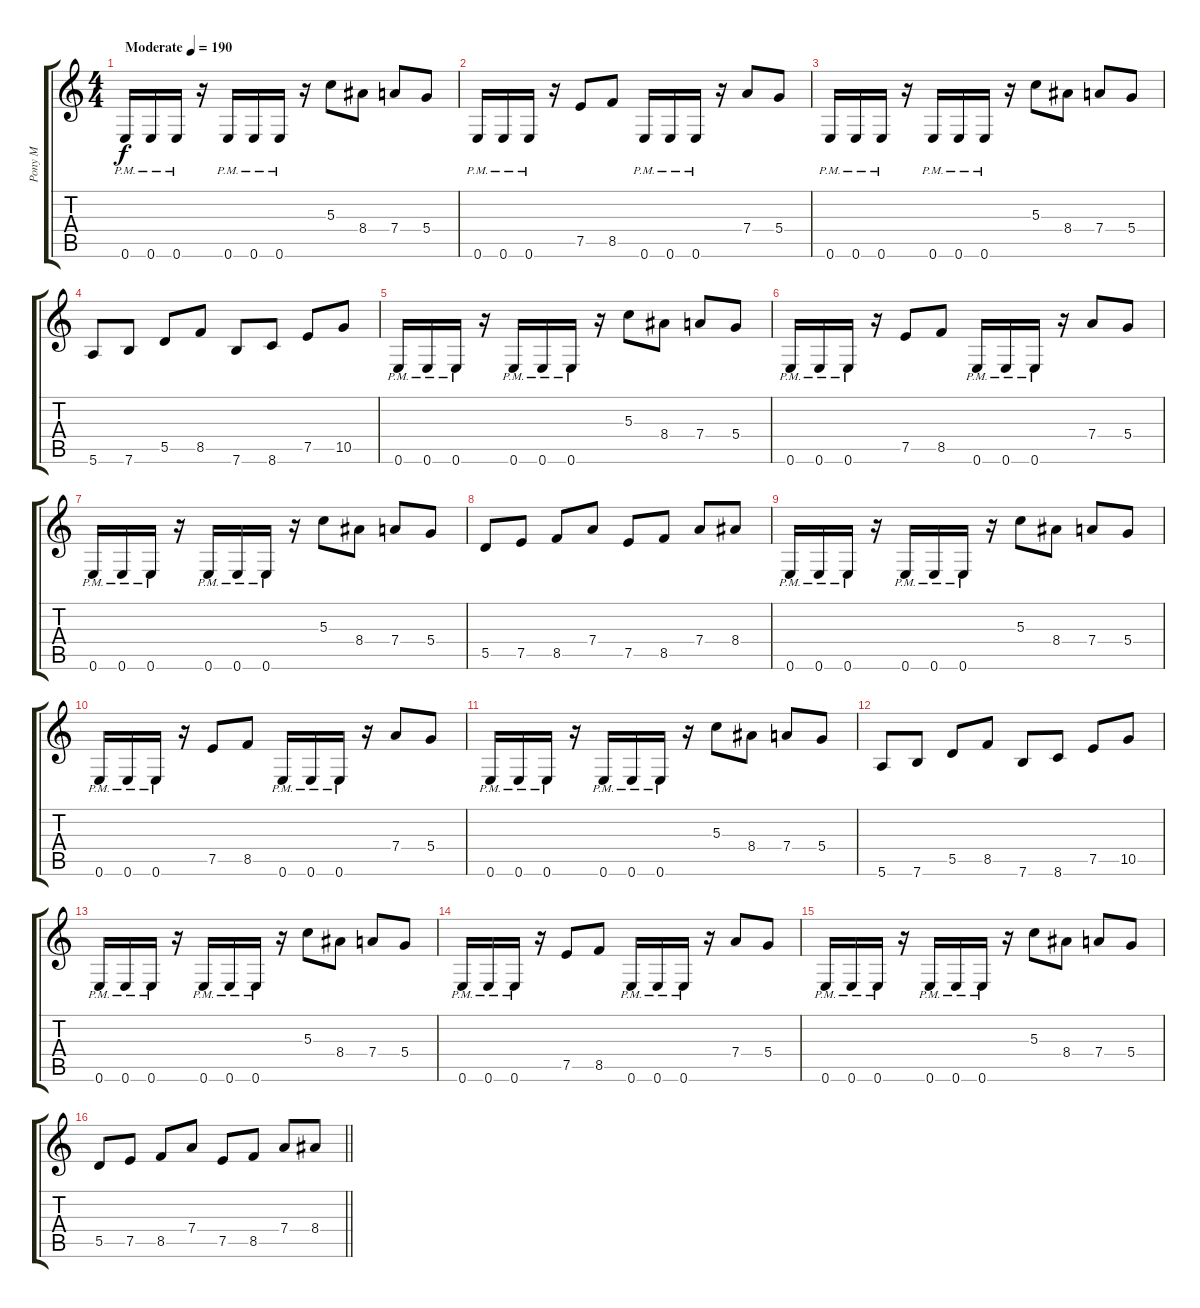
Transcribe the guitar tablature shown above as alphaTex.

\track ("Pony M" "Pony M") {instrument overdrivenguitar}
\staff {score tabs}
\tuning (E4 B3 G3 D3 A2 E2) {hide}
\ts (4 4)
\tempo (190 "Moderate")
\clef g2
\ks c
0.6{pm}.16{dy f instrument overdrivenguitar} 0.6{pm}.16 0.6{pm}.16 r.16 0.6{pm}.16 0.6{pm}.16 0.6{pm}.16 r.16 5.3.8 8.4.8 7.4.8 5.4.8 |
0.6{pm}.16 0.6{pm}.16 0.6{pm}.16 r.16 7.5.8 8.5.8 0.6{pm}.16 0.6{pm}.16 0.6{pm}.16 r.16 7.4.8 5.4.8 |
0.6{pm}.16 0.6{pm}.16 0.6{pm}.16 r.16 0.6{pm}.16 0.6{pm}.16 0.6{pm}.16 r.16 5.3.8 8.4.8 7.4.8 5.4.8 |
5.6.8 7.6.8 5.5.8 8.5.8 7.6.8 8.6.8 7.5.8 10.5.8 |
0.6{pm}.16 0.6{pm}.16 0.6{pm}.16 r.16 0.6{pm}.16 0.6{pm}.16 0.6{pm}.16 r.16 5.3.8 8.4.8 7.4.8 5.4.8 |
0.6{pm}.16 0.6{pm}.16 0.6{pm}.16 r.16 7.5.8 8.5.8 0.6{pm}.16 0.6{pm}.16 0.6{pm}.16 r.16 7.4.8 5.4.8 |
0.6{pm}.16 0.6{pm}.16 0.6{pm}.16 r.16 0.6{pm}.16 0.6{pm}.16 0.6{pm}.16 r.16 5.3.8 8.4.8 7.4.8 5.4.8 |
5.5.8 7.5.8 8.5.8 7.4.8 7.5.8 8.5.8 7.4.8 8.4.8 |
0.6{pm}.16 0.6{pm}.16 0.6{pm}.16 r.16 0.6{pm}.16 0.6{pm}.16 0.6{pm}.16 r.16 5.3.8 8.4.8 7.4.8 5.4.8 |
0.6{pm}.16 0.6{pm}.16 0.6{pm}.16 r.16 7.5.8 8.5.8 0.6{pm}.16 0.6{pm}.16 0.6{pm}.16 r.16 7.4.8 5.4.8 |
0.6{pm}.16 0.6{pm}.16 0.6{pm}.16 r.16 0.6{pm}.16 0.6{pm}.16 0.6{pm}.16 r.16 5.3.8 8.4.8 7.4.8 5.4.8 |
5.6.8 7.6.8 5.5.8 8.5.8 7.6.8 8.6.8 7.5.8 10.5.8 |
0.6{pm}.16 0.6{pm}.16 0.6{pm}.16 r.16 0.6{pm}.16 0.6{pm}.16 0.6{pm}.16 r.16 5.3.8 8.4.8 7.4.8 5.4.8 |
0.6{pm}.16 0.6{pm}.16 0.6{pm}.16 r.16 7.5.8 8.5.8 0.6{pm}.16 0.6{pm}.16 0.6{pm}.16 r.16 7.4.8 5.4.8 |
0.6{pm}.16 0.6{pm}.16 0.6{pm}.16 r.16 0.6{pm}.16 0.6{pm}.16 0.6{pm}.16 r.16 5.3.8 8.4.8 7.4.8 5.4.8 |
\barLineRight lightlight
5.5.8 7.5.8 8.5.8 7.4.8 7.5.8 8.5.8 7.4.8 8.4.8
